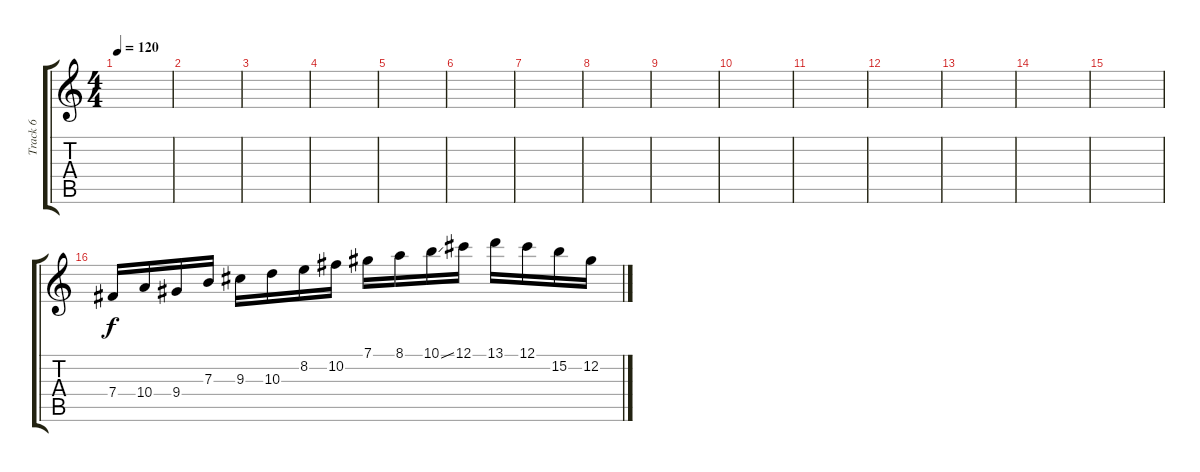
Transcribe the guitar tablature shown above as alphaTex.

\track ("Track 6" "Track 6") {instrument electricguitarmuted}
\staff {score tabs}
\tuning (Db4 Ab3 E3 B2 Gb2 Db2) {hide}
\ts (4 4)
\tempo 120
\clef g2
\ks c
|
|
|
|
|
|
|
|
|
|
|
|
|
|
|
7.4.16{volume 13} 10.4.16 9.4.16 7.3.16 9.3.16 10.3.16 8.2.16 10.2.16 7.1.16 8.1.16 10.1{ss}.16 12.1.16 13.1.16 12.1.16 15.2.16 12.2.16
